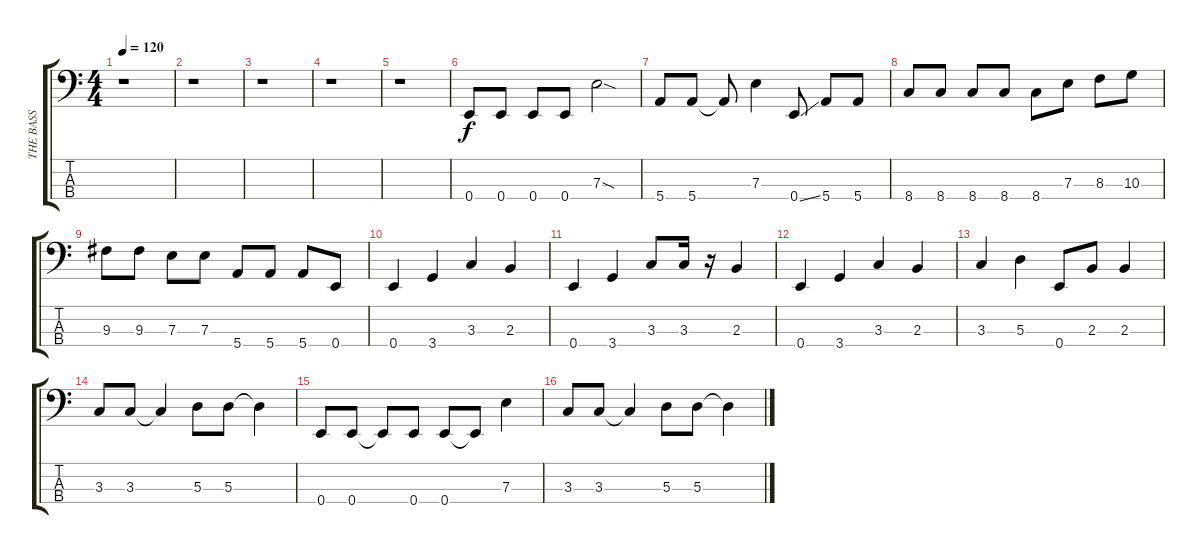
\track ("THE BASS" "THE BASS") {instrument electricbassfinger}
\staff {score tabs}
\tuning (G2 D2 A1 E1) {hide}
\ts (4 4)
\tempo 120
\clef f4
\ks c
r.1{dy f instrument electricbassfinger} |
r.1 |
r.1 |
r.1 |
r.1 |
0.4.8 0.4.8 0.4.8 0.4.8 7.3{sod}.2 |
5.4.8 5.4.8 5.4{t}.8 7.3.4 0.4{ss}.8 5.4.8 5.4.8 |
8.4.8 8.4.8 8.4.8 8.4.8 8.4.8 7.3.8 8.3.8 10.3.8 |
9.3.8 9.3.8 7.3.8 7.3.8 5.4.8 5.4.8 5.4.8 0.4.8 |
0.4.4 3.4.4 3.3.4 2.3.4 |
0.4.4 3.4.4 3.3.8 3.3.16 r.16 2.3.4 |
0.4.4 3.4.4 3.3.4 2.3.4 |
3.3.4 5.3.4 0.4.8 2.3.8 2.3.4 |
3.3.8 3.3.8 3.3{t}.4 5.3.8 5.3.8 5.3{t}.4 |
0.4.8 0.4.8 0.4{t}.8 0.4.8 0.4.8 0.4{t}.8 7.3.4 |
3.3.8 3.3.8 3.3{t}.4 5.3.8 5.3.8 5.3{t}.4
